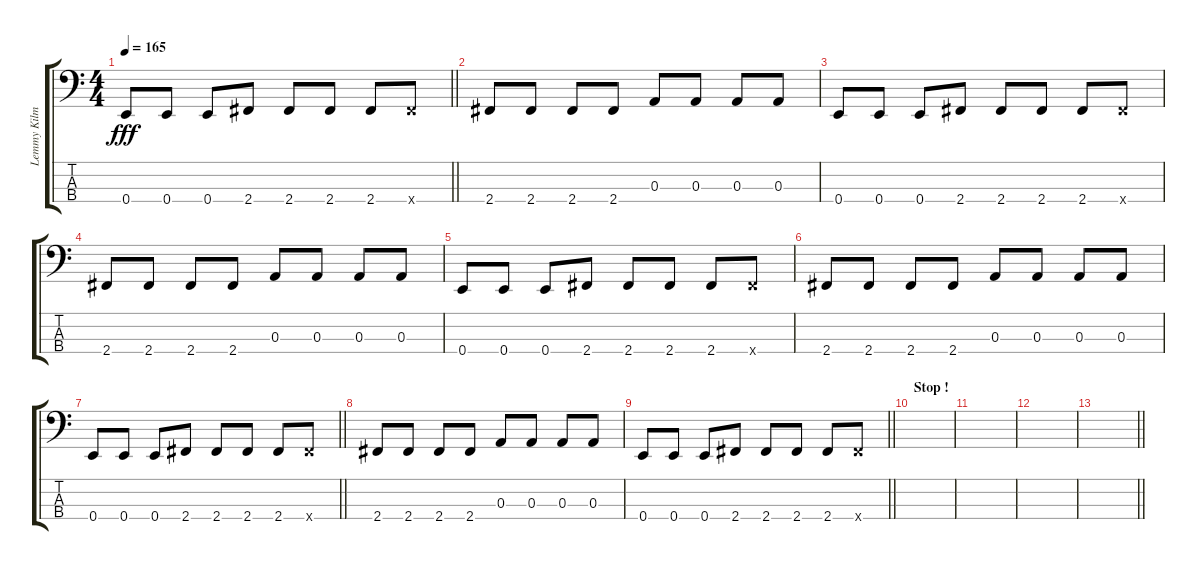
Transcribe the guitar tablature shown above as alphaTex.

\track ("Lemmy Kilmister" "Lemmy Kilm") {instrument electricbassfinger}
\staff {score tabs}
\tuning (G2 D2 A1 E1) {hide}
\ts (4 4)
\tempo 165
\clef f4
\barLineRight lightlight
\ks c
0.4.8{dy fff} 0.4.8 0.4.8 2.4.8 2.4.8 2.4.8 2.4.8 2.4{x}.8 |
2.4.8 2.4.8 2.4.8 2.4.8 0.3.8 0.3.8 0.3.8 0.3.8 |
0.4.8 0.4.8 0.4.8 2.4.8 2.4.8 2.4.8 2.4.8 2.4{x}.8 |
2.4.8 2.4.8 2.4.8 2.4.8 0.3.8 0.3.8 0.3.8 0.3.8 |
0.4.8 0.4.8 0.4.8 2.4.8 2.4.8 2.4.8 2.4.8 2.4{x}.8 |
2.4.8 2.4.8 2.4.8 2.4.8 0.3.8 0.3.8 0.3.8 0.3.8 |
\barLineRight lightlight
0.4.8 0.4.8 0.4.8 2.4.8 2.4.8 2.4.8 2.4.8 2.4{x}.8 |
2.4.8 2.4.8 2.4.8 2.4.8 0.3.8 0.3.8 0.3.8 0.3.8 |
\barLineRight lightlight
0.4.8 0.4.8 0.4.8 2.4.8 2.4.8 2.4.8 2.4.8 2.4{x}.8 |
\section ("" "Stop !")
|
|
|
\barLineRight lightlight
